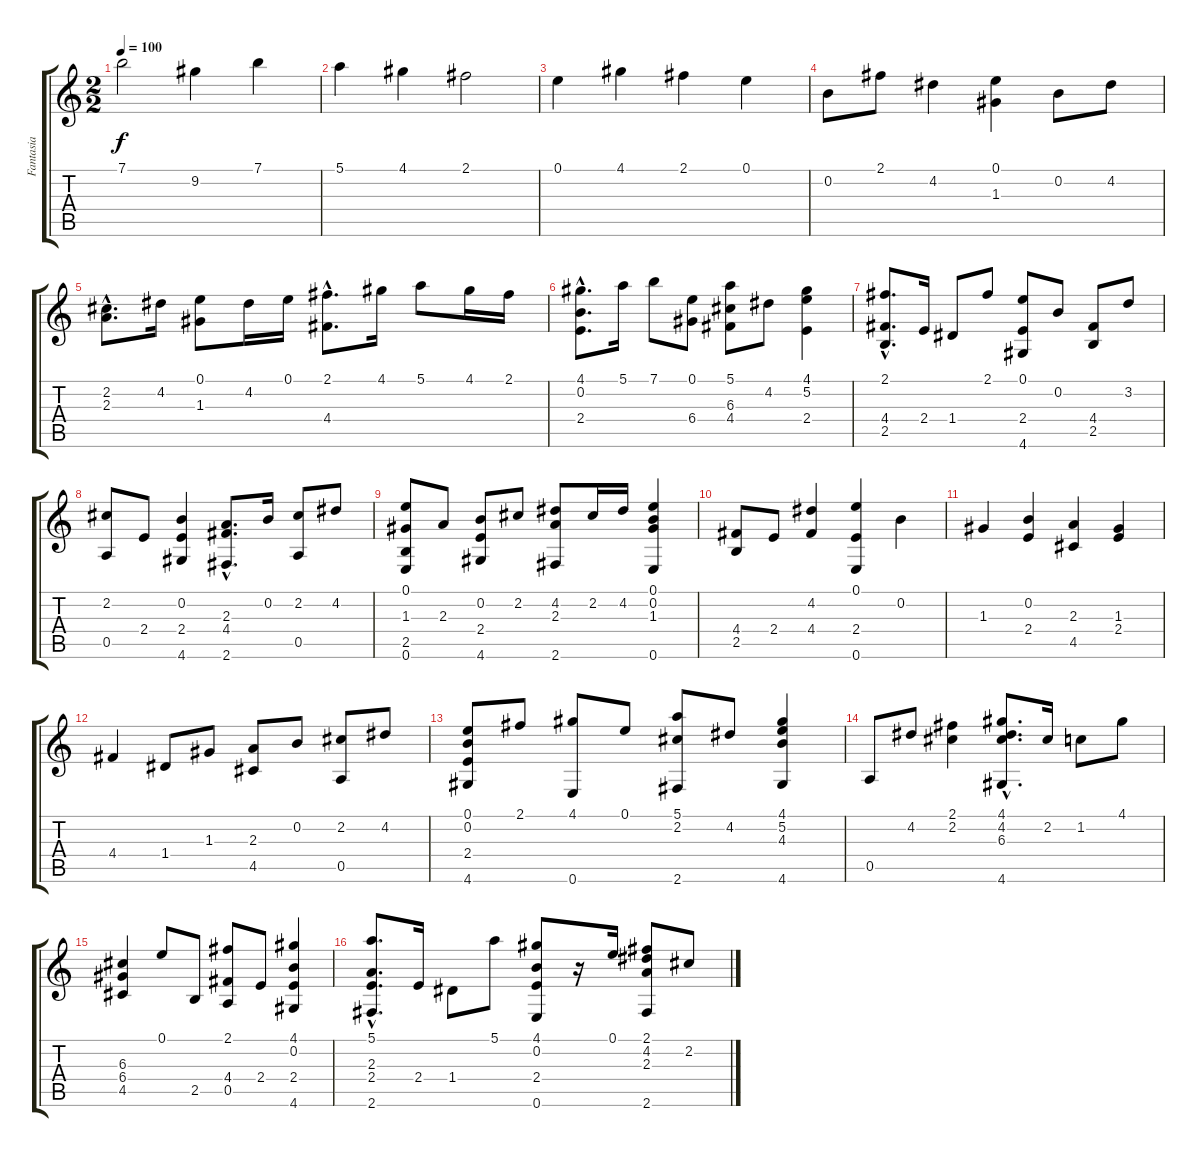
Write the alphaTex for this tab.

\track ("Fantasia      " "Fantasia  ") {instrument acousticguitarnylon}
\staff {score tabs}
\tuning (E4 B3 G3 D3 A2 E2) {hide}
\ts (2 2)
\tempo 100
\clef g2
\ks c
7.1.2{dy f instrument acousticguitarnylon} 9.2.4 7.1.4 |
5.1.4 4.1.4 2.1.2 |
0.1.4 4.1.4 2.1.4 0.1.4 |
0.2.8 2.1.8 4.2.4 (0.1 1.3).4 0.2.8 4.2.8 |
(2.2{hac} 2.3{hac}).8{d} 4.2.16 (0.1 1.3).8 4.2.16 0.1.16 (2.1{hac} 4.4{hac}).8{d} 4.1.16 5.1.8 4.1.16 2.1.16 |
(4.1{hac} 0.2{hac} 2.4{hac}).8{d} 5.1.16 7.1.8 (0.1 6.4).8 (5.1 6.3 4.4).8 4.2.8 (4.1 5.2 2.4).4 |
(2.1{hac} 4.4{hac} 2.5{hac}).8{d} 2.4.16 1.4.8 2.1.8 (0.1 2.4 4.6).8 0.2.8 (4.4 2.5).8 3.2.8 |
(2.2 0.5).8 2.4.8 (0.2 2.4 4.6).4 (2.3{hac} 4.4{hac} 2.6{hac}).8{d} 0.2.16 (2.2 0.5).8 4.2.8 |
(0.1 1.3 2.5 0.6).8 2.3.8 (0.2 2.4 4.6).8 2.2.8 (4.2 2.3 2.6).8 2.2.16 4.2.16 (0.1 0.2 1.3 0.6).4 |
(4.4 2.5).8 2.4.8 (4.2 4.4).4 (0.1 2.4 0.6).4 0.2.4 |
1.3.4 (0.2 2.4).4 (2.3 4.5).4 (1.3 2.4).4 |
4.4.4 1.4.8 1.3.8 (2.3 4.5).8 0.2.8 (2.2 0.5).8 4.2.8 |
(0.1 0.2 2.4 4.6).8 2.1.8 (4.1 0.6).8 0.1.8 (5.1 2.2 2.6).8 4.2.8 (4.1 5.2 4.3 4.6).4 |
0.5.8 4.2.8 (2.1 2.2).4 (4.1{hac} 4.2{hac} 6.3{hac} 4.6{hac}).8{d} 2.2.16 1.2.8 4.1.8 |
(6.3 6.4 4.5).4 0.1.8 2.5.8 (2.1 4.4 0.5).8 2.4.8 (4.1 0.2 2.4 4.6).4 |
(5.1{hac} 2.3{hac} 2.4{hac} 2.6{hac}).8{d} 2.4.16 1.4.8 5.1.8 (4.1 0.2 2.4 0.6).8 r.16 0.1.16 (2.1 4.2 2.3 2.6).8 2.2.8
